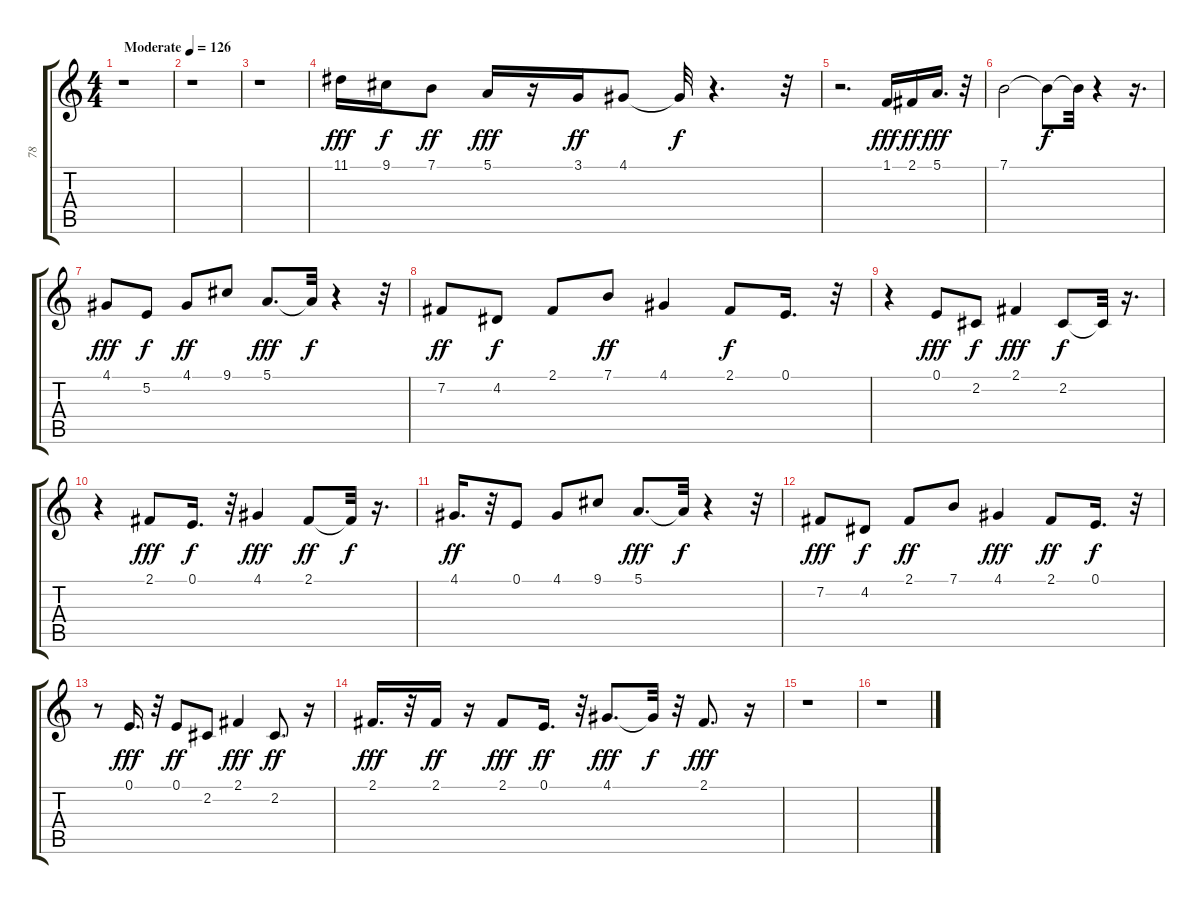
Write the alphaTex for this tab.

\track ("78" "78") {instrument lead1square}
\staff {score tabs}
\tuning (E4 B3 G3 D3 A2 E2) {hide}
\ts (4 4)
\tempo (126 "Moderate")
\clef g2
\ks c
r.1{dy fff instrument lead1square} |
r.1 |
r.1 |
11.1.16 9.1.16{dy f} 7.1.8{dy ff} 5.1.16{dy fff} r.16 3.1.16{dy ff} 4.1.8 4.1{t}.32{dy f} r.4{d} r.32 |
r.2{d} 1.1.16{dy fff} 2.1.16{dy ff} 5.1.16{d dy fff} r.32 |
7.1.2 7.1{t}.8{dy f} 7.1{t}.32 r.4 r.16{d} |
4.1.8{dy fff} 5.2.8{dy f} 4.1.8{dy ff} 9.1.8 5.1.8{d dy fff} 5.1{t}.32{dy f} r.4 r.32 |
7.2.8{dy ff} 4.2.8{dy f} 2.1.8 7.1.8{dy ff} 4.1.4 2.1.8{dy f} 0.1.16{d} r.32 |
r.4 0.1.8{dy fff} 2.2.8{dy f} 2.1.4{dy fff} 2.2.8{dy f} 2.2{t}.32 r.16{d} |
r.4 2.1.8{dy fff} 0.1.16{d dy f} r.32 4.1.4{dy fff} 2.1.8{dy ff} 2.1{t}.32{dy f} r.16{d} |
4.1.16{d dy ff} r.32 0.1.8 4.1.8 9.1.8 5.1.8{d dy fff} 5.1{t}.32{dy f} r.4 r.32 |
7.2.8{dy fff} 4.2.8{dy f} 2.1.8{dy ff} 7.1.8 4.1.4{dy fff} 2.1.8{dy ff} 0.1.16{d dy f} r.32 |
r.8 0.1.16{d dy fff} r.32 0.1.8{dy ff} 2.2.8 2.1.4{dy fff} 2.2.8{d dy ff} r.16 |
2.1.16{d dy fff} r.32 2.1.16{dy ff} r.16 2.1.8{dy fff} 0.1.16{d dy ff} r.32 4.1.8{d dy fff} 4.1{t}.32{dy f} r.32 2.1.8{d dy fff} r.16 |
r.1 |
r.1
